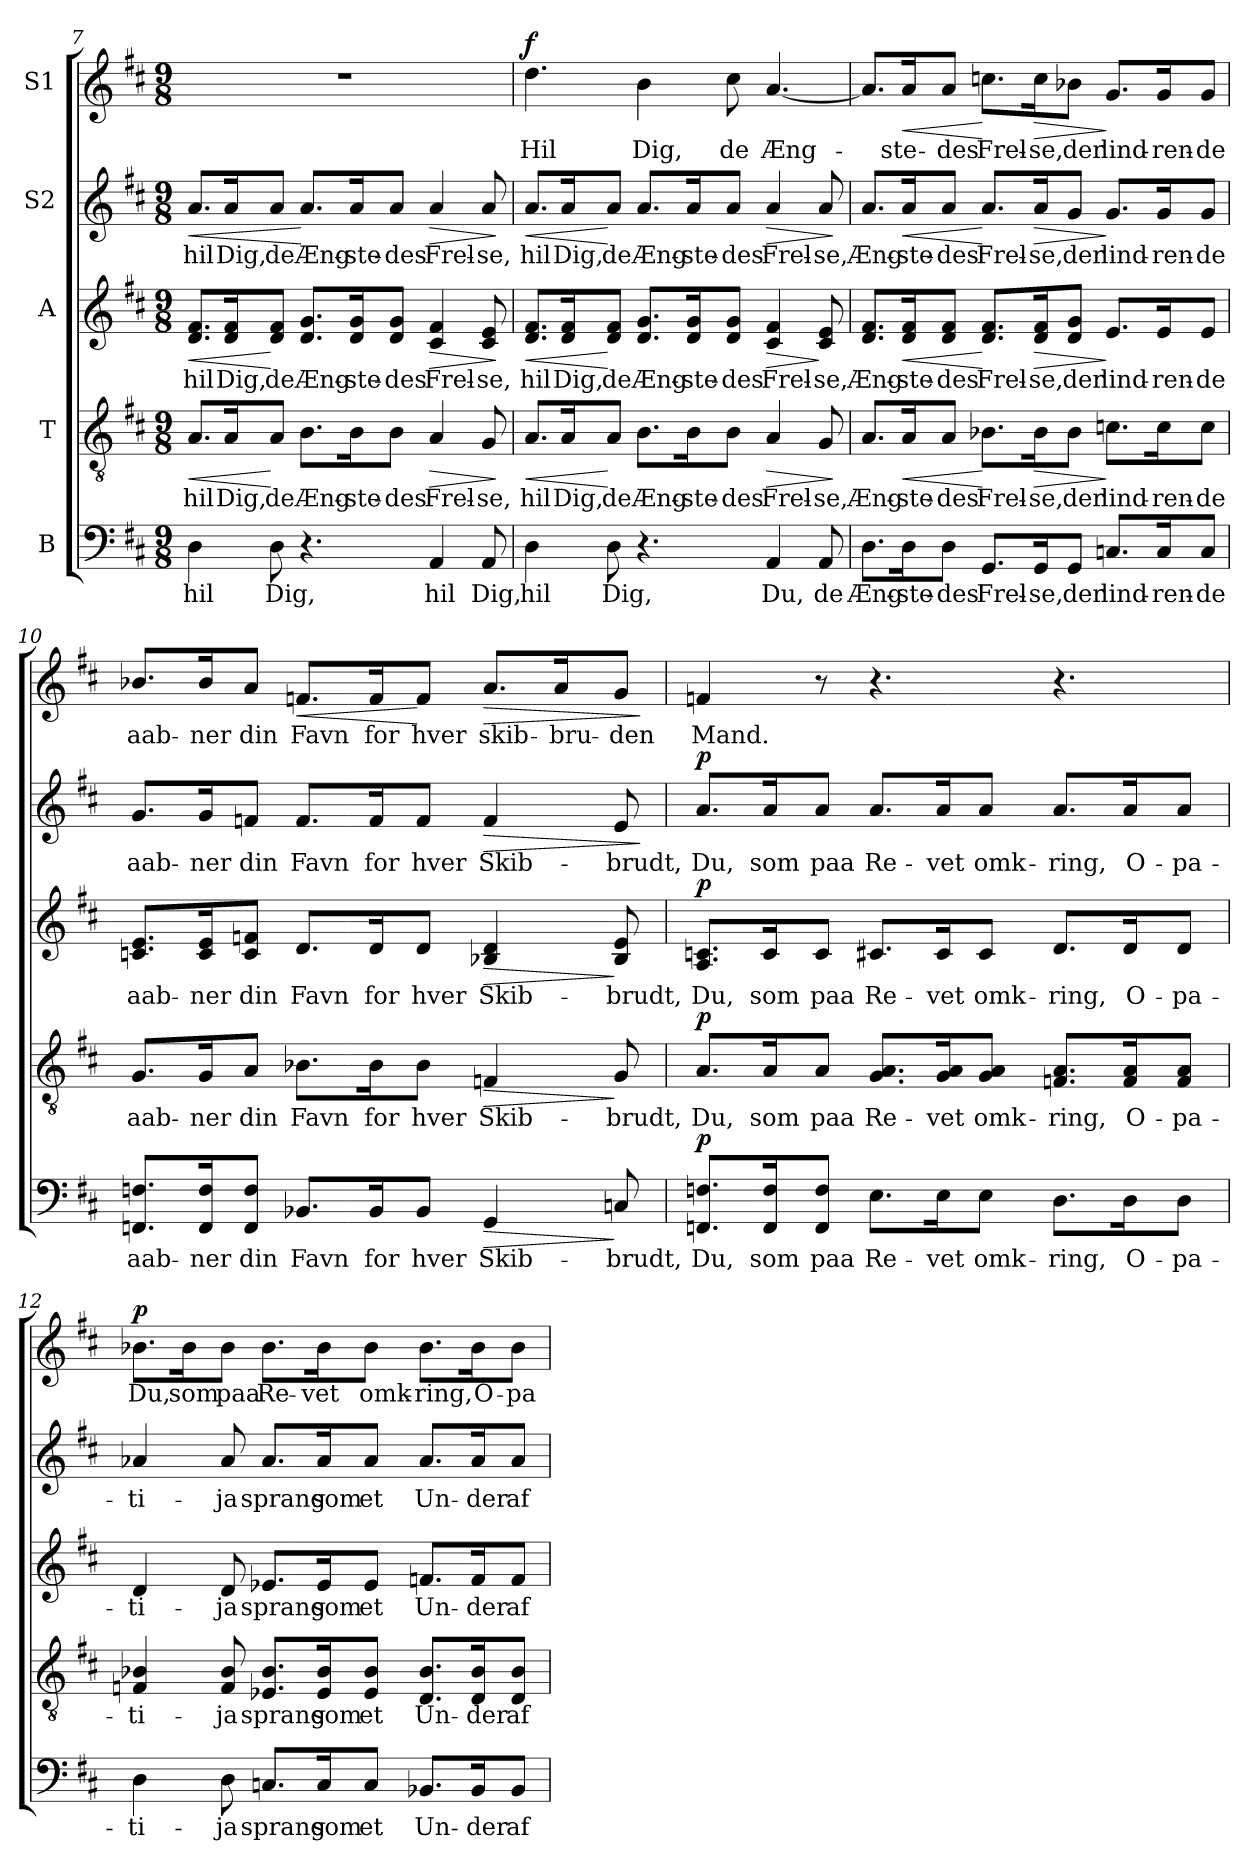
**kern	**text	**dynam	**kern	**text	**dynam	**kern	**text	**dynam	**kern	**text	**dynam	**kern	**text	**dynam
*part5	*part5	*part5	*part4	*part4	*part4	*part3	*part3	*part3	*part2	*part2	*part2	*part1	*part1	*part1
*staff5	*staff5	*staff5	*staff4	*staff4	*staff4	*staff3	*staff3	*staff3	*staff2	*staff2	*staff2	*staff1	*staff1	*staff1
*I"B	*	*	*I"T	*	*	*I"A	*	*	*I"S2	*	*	*I"S1	*	*
!!LO:LB:g=z
*clefF4	*	*	*clefGv2	*	*	*clefG2	*	*	*clefG2	*	*	*clefG2	*	*
*k[f#c#]	*	*	*k[f#c#]	*	*	*k[f#c#]	*	*	*k[f#c#]	*	*	*k[f#c#]	*	*
*D:	*	*	*D:	*	*	*D:	*	*	*D:	*	*	*D:	*	*
*M9/8	*	*	*M9/8	*	*	*M9/8	*	*	*M9/8	*	*	*M9/8	*	*
=7	=7	=7	=7	=7	=7	=7	=7	=7	=7	=7	=7	=7	=7	=7
!	!LO:LY:b	!	!	!LO:LY:b	!LO:HP:b	!	!LO:LY:b	!LO:HP:b	!	!LO:LY:b	!LO:HP:b	!	!	!
4D\	hil	.	8.A/L	hil	<	8.d/ 8.f#/L	hil	<	8.a/L	hil	<	8%9r	.	.
!	!	!	!	!LO:LY:b	!	!	!LO:LY:b	!	!	!LO:LY:b	!	!	!	!
.	.	.	16A/k	Dig,	.	16d/ 16f#/k	Dig,	.	16a/k	Dig,	.	.	.	.
!	!LO:LY:b	!	!	!LO:LY:b	!	!	!LO:LY:b	!	!	!LO:LY:b	!	!	!	!
8D\	Dig,	.	8A/J	de	[	8d/ 8f#/J	de	[	8a/J	de	.	.	.	.
!	!	!	!	!LO:LY:b	!	!	!LO:LY:b	!	!	!LO:LY:b	!	!	!	!
4.r	.	.	8.B\L	Æng-	.	8.d/ 8.g/L	Æng-	.	8.a/L	Æng-	[	.	.	.
!	!	!	!	!LO:LY:b	!	!	!LO:LY:b	!	!	!LO:LY:b	!	!	!	!
.	.	.	16B\k	-ste-	.	16d/ 16g/k	-ste-	.	16a/k	-ste-	.	.	.	.
!	!	!	!	!LO:LY:b	!	!	!LO:LY:b	!	!	!LO:LY:b	!	!	!	!
.	.	.	8B\J	-des	.	8d/ 8g/J	-des	.	8a/J	-des	.	.	.	.
!	!LO:LY:b	!	!	!LO:LY:b	!LO:HP:b	!	!LO:LY:b	!LO:HP:b	!	!LO:LY:b	!LO:HP:b	!	!	!
4AA/	hil	.	4A/	Frel-	>	4c#/ 4f#/	Frel-	>	4a/	Frel-	>	.	.	.
!	!LO:LY:b	!	!	!LO:LY:b	!	!	!LO:LY:b	!	!	!LO:LY:b	!	!	!	!
8AA/	Dig,	.	8G/	-se,	.	8c#/ 8e/	-se,	.	8a/	-se,	.	.	.	.
.	.	.	.	.	]	.	.	]	.	.	]	.	.	.
=8	=8	=8	=8	=8	=8	=8	=8	=8	=8	=8	=8	=8	=8	=8
!	!LO:LY:b	!	!	!LO:LY:b	!LO:HP:b	!	!LO:LY:b	!LO:HP:b	!	!LO:LY:b	!LO:HP:b	!	!LO:LY:b	!LO:DY:a
4D\	hil	.	8.A/L	hil	<	8.d/ 8.f#/L	hil	<	8.a/L	hil	<	4.dd\	Hil	f
!	!	!	!	!LO:LY:b	!	!	!LO:LY:b	!	!	!LO:LY:b	!	!	!	!
.	.	.	16A/k	Dig,	.	16d/ 16f#/k	Dig,	.	16a/k	Dig,	.	.	.	.
!	!LO:LY:b	!	!	!LO:LY:b	!	!	!LO:LY:b	!	!	!LO:LY:b	!	!	!	!
8D\	Dig,	.	8A/J	de	[	8d/ 8f#/J	de	[	8a/J	de	[	.	.	.
!	!	!	!	!LO:LY:b	!	!	!LO:LY:b	!	!	!LO:LY:b	!	!	!LO:LY:b	!
4.r	.	.	8.B\L	Æng-	.	8.d/ 8.g/L	Æng-	.	8.a/L	Æng-	.	4b\	Dig,	.
!	!	!	!	!LO:LY:b	!	!	!LO:LY:b	!	!	!LO:LY:b	!	!	!	!
.	.	.	16B\k	-ste-	.	16d/ 16g/k	-ste-	.	16a/k	-ste-	.	.	.	.
!	!	!	!	!LO:LY:b	!	!	!LO:LY:b	!	!	!LO:LY:b	!	!	!LO:LY:b	!
.	.	.	8B\J	-des	.	8d/ 8g/J	-des	.	8a/J	-des	.	8cc#\	de	.
!	!LO:LY:b	!	!	!LO:LY:b	!LO:HP:b	!	!LO:LY:b	!LO:HP:b	!	!LO:LY:b	!LO:HP:b	!	!LO:LY:b	!
4AA/	Du,	.	4A/	Frel-	>	4c#/ 4f#/	Frel-	>	4a/	Frel-	>	[4.a/	Æng-	.
!	!LO:LY:b	!	!	!LO:LY:b	!	!	!LO:LY:b	!	!	!LO:LY:b	!	!	!	!
8AA/	de	.	8G/	-se,	.	8c#/ 8e/	-se,	]	8a/	-se,	.	.	.	.
.	.	.	.	.	]	.	.	.	.	.	]	.	.	.
=9	=9	=9	=9	=9	=9	=9	=9	=9	=9	=9	=9	=9	=9	=9
!	!LO:LY:b	!	!	!LO:LY:b	!	!	!LO:LY:b	!	!	!LO:LY:b	!	!	!	!
8.D\L	Æng-	.	8.A/L	Æng-	.	8.d/ 8.f#/L	Æng-	.	8.a/L	Æng-	.	8.a/L]	.	.
!	!LO:LY:b	!	!	!LO:LY:b	!LO:HP:b	!	!LO:LY:b	!LO:HP:b	!	!LO:LY:b	!LO:HP:b	!	!LO:LY:b	!LO:HP:b
16D\k	-ste-	.	16A/k	-ste-	<	16d/ 16f#/k	-ste-	<	16a/k	-ste-	<	16a/k	-ste-	<
!	!LO:LY:b	!	!	!LO:LY:b	!	!	!LO:LY:b	!	!	!LO:LY:b	!	!	!LO:LY:b	!
8D\J	-des	.	8A/J	-des	.	8d/ 8f#/J	-des	.	8a/J	-des	.	8a/J	-des	.
!	!LO:LY:b	!	!	!LO:LY:b	!	!	!LO:LY:b	!	!	!LO:LY:b	!	!	!LO:LY:b	!
8.GG/L	Frel-	.	8.B-X\L	Frel-	[	8.d/ 8.f#/L	Frel-	[	8.a/L	Frel-	[	8.ccn\L	Frel-	[
!	!LO:LY:b	!	!	!LO:LY:b	!LO:HP:b	!	!LO:LY:b	!LO:HP:b	!	!LO:LY:b	!LO:HP:b	!	!LO:LY:b	!LO:HP:b
16GG/k	-se,	.	16B-\k	-se,	>	16d/ 16f#/k	-se,	>	16a/k	-se,	>	16cc\k	-se,	>
!	!LO:LY:b	!	!	!LO:LY:b	!	!	!LO:LY:b	!	!	!LO:LY:b	!	!	!LO:LY:b	!
8GG/J	der	.	8B-\J	der	.	8d/ 8g/J	der	.	8g/J	der	.	8b-X\J	der	.
!	!LO:LY:b	!	!	!LO:LY:b	!	!	!LO:LY:b	!	!	!LO:LY:b	!	!	!LO:LY:b	!
8.Cn/L	lind-	.	8.cn\L	lind-	]	8.e/L	lind-	]	8.g/L	lind-	]	8.g/L	lind-	]
!	!LO:LY:b	!	!	!LO:LY:b	!	!	!LO:LY:b	!	!	!LO:LY:b	!	!	!LO:LY:b	!
16C/k	-ren-	.	16c\k	-ren-	.	16e/k	-ren-	.	16g/k	-ren-	.	16g/k	-ren-	.
!	!LO:LY:b	!	!	!LO:LY:b	!	!	!LO:LY:b	!	!	!LO:LY:b	!	!	!LO:LY:b	!
8C/J	-de	.	8c\J	-de	.	8e/J	-de	.	8g/J	-de	.	8g/J	-de	.
!!LO:PB:g=z
=10	=10	=10	=10	=10	=10	=10	=10	=10	=10	=10	=10	=10	=10	=10
!	!LO:LY:b	!	!	!LO:LY:b	!	!	!LO:LY:b	!	!	!LO:LY:b	!	!	!LO:LY:b	!
8.FFn/ 8.Fn/L	aab-	.	8.G/L	aab-	.	8.cn/ 8.e/L	aab-	.	8.g/L	aab-	.	8.b-X/L	aab-	.
!	!LO:LY:b	!	!	!LO:LY:b	!	!	!LO:LY:b	!	!	!LO:LY:b	!	!	!LO:LY:b	!
16FF/ 16F/k	-ner	.	16G/k	-ner	.	16c/ 16e/k	-ner	.	16g/k	-ner	.	16b-/k	-ner	.
!	!LO:LY:b	!	!	!LO:LY:b	!	!	!LO:LY:b	!	!	!LO:LY:b	!	!	!LO:LY:b	!
8FF/ 8F/J	din	.	8A/J	din	.	8c/ 8fn/J	din	.	8fn/J	din	.	8a/J	din	.
!	!LO:LY:b	!	!	!LO:LY:b	!	!	!LO:LY:b	!	!	!LO:LY:b	!	!	!LO:LY:b	!LO:HP:b
8.BB-X/L	Favn	.	8.B-X\L	Favn	.	8.d/L	Favn	.	8.f/L	Favn	.	8.fn/L	Favn	<
!	!LO:LY:b	!	!	!LO:LY:b	!	!	!LO:LY:b	!	!	!LO:LY:b	!	!	!LO:LY:b	!
16BB-/k	for	.	16B-\k	for	.	16d/k	for	.	16f/k	for	.	16f/k	for	.
!	!LO:LY:b	!	!	!LO:LY:b	!	!	!LO:LY:b	!	!	!LO:LY:b	!	!	!LO:LY:b	!
8BB-/J	hver	.	8B-\J	hver	.	8d/J	hver	.	8f/J	hver	.	8f/J	hver	[
!	!LO:LY:b	!LO:HP:b	!	!LO:LY:b	!LO:HP:b	!	!LO:LY:b	!LO:HP:b	!	!LO:LY:b	!LO:HP:b	!	!LO:LY:b	!LO:HP:b
4GG/	Skib-	>	4Fn/	Skib-	>	4B-X/ 4d/	Skib-	>	4f/	Skib-	>	8.a/L	skib-	>
!	!	!	!	!	!	!	!	!	!	!	!	!	!LO:LY:b	!
.	.	.	.	.	.	.	.	.	.	.	.	16a/k	-bru-	.
!	!LO:LY:b	!	!	!LO:LY:b	!	!	!LO:LY:b	!	!	!LO:LY:b	!	!	!LO:LY:b	!
8Cn/	-brudt,	]	8G/	-brudt,	]	8B-/ 8e/	-brudt,	]	8e/	-brudt,	.	8g/J	-den	.
.	.	.	.	.	.	.	.	.	.	.	]	.	.	]
=11	=11	=11	=11	=11	=11	=11	=11	=11	=11	=11	=11	=11	=11	=11
!	!LO:LY:b	!LO:DY:b	!	!LO:LY:b	!LO:DY:a	!	!LO:LY:b	!LO:DY:a	!	!LO:LY:b	!LO:DY:a	!	!LO:LY:b	!
8.FFn/ 8.Fn/L	Du,	p	8.A/L	Du,	p	8.A/ 8.cn/L	Du,	p	8.a/L	Du,	p	4fn/	Mand.	.
!	!LO:LY:b	!	!	!LO:LY:b	!	!	!LO:LY:b	!	!	!LO:LY:b	!	!	!	!
16FF/ 16F/k	som	.	16A/k	som	.	16c/k	som	.	16a/k	som	.	.	.	.
!	!LO:LY:b	!	!	!LO:LY:b	!	!	!LO:LY:b	!	!	!LO:LY:b	!	!	!	!
8FF/ 8F/J	paa	.	8A/J	paa	.	8c/J	paa	.	8a/J	paa	.	8r	.	.
!	!LO:LY:b	!	!	!LO:LY:b	!	!	!LO:LY:b	!	!	!LO:LY:b	!	!	!	!
8.E\L	Re-	.	8.G/ 8.A/L	Re-	.	8.c#X/L	Re-	.	8.a/L	Re-	.	4.r	.	.
!	!LO:LY:b	!	!	!LO:LY:b	!	!	!LO:LY:b	!	!	!LO:LY:b	!	!	!	!
16E\k	-vet	.	16G/ 16A/k	-vet	.	16c#/k	-vet	.	16a/k	-vet	.	.	.	.
!	!LO:LY:b	!	!	!LO:LY:b	!	!	!LO:LY:b	!	!	!LO:LY:b	!	!	!	!
8E\J	omk-	.	8G/ 8A/J	omk-	.	8c#/J	omk-	.	8a/J	omk-	.	.	.	.
!	!LO:LY:b	!	!	!LO:LY:b	!	!	!LO:LY:b	!	!	!LO:LY:b	!	!	!	!
8.D\L	-ring,	.	8.Fn/ 8.A/L	-ring,	.	8.d/L	-ring,	.	8.a/L	-ring,	.	4.r	.	.
!	!LO:LY:b	!	!	!LO:LY:b	!	!	!LO:LY:b	!	!	!LO:LY:b	!	!	!	!
16D\k	O-	.	16F/ 16A/k	O-	.	16d/k	O-	.	16a/k	O-	.	.	.	.
!	!LO:LY:b	!	!	!LO:LY:b	!	!	!LO:LY:b	!	!	!LO:LY:b	!	!	!	!
8D\J	-pa-	.	8F/ 8A/J	-pa-	.	8d/J	-pa-	.	8a/J	-pa-	.	.	.	.
=12	=12	=12	=12	=12	=12	=12	=12	=12	=12	=12	=12	=12	=12	=12
!	!LO:LY:b	!	!	!LO:LY:b	!	!	!LO:LY:b	!	!	!LO:LY:b	!	!	!LO:LY:b	!LO:DY:a
4D\	-ti-	.	4Fn/ 4B-X/	-ti-	.	4d/	-ti-	.	4a-X/	-ti-	.	8.b-X\L	Du,	p
!	!	!	!	!	!	!	!	!	!	!	!	!	!LO:LY:b	!
.	.	.	.	.	.	.	.	.	.	.	.	16b-\k	som	.
!	!LO:LY:b	!	!	!LO:LY:b	!	!	!LO:LY:b	!	!	!LO:LY:b	!	!	!LO:LY:b	!
8D\	-ja	.	8F/ 8B-/	-ja	.	8d/	-ja	.	8a-/	-ja	.	8b-\J	paa	.
!	!LO:LY:b	!	!	!LO:LY:b	!	!	!LO:LY:b	!	!	!LO:LY:b	!	!	!LO:LY:b	!
8.Cn/L	sprang	.	8.E-X/ 8.B-/L	sprang	.	8.e-X/L	sprang	.	8.a-/L	sprang	.	8.b-\L	Re-	.
!	!LO:LY:b	!	!	!LO:LY:b	!	!	!LO:LY:b	!	!	!LO:LY:b	!	!	!LO:LY:b	!
16C/k	som	.	16E-/ 16B-/k	som	.	16e-/k	som	.	16a-/k	som	.	16b-\k	-vet	.
!	!LO:LY:b	!	!	!LO:LY:b	!	!	!LO:LY:b	!	!	!LO:LY:b	!	!	!LO:LY:b	!
8C/J	et	.	8E-/ 8B-/J	et	.	8e-/J	et	.	8a-/J	et	.	8b-\J	omk-	.
!	!LO:LY:b	!	!	!LO:LY:b	!	!	!LO:LY:b	!	!	!LO:LY:b	!	!	!LO:LY:b	!
8.BB-X/L	Un-	.	8.D/ 8.B-/L	Un-	.	8.fn/L	Un-	.	8.a-/L	Un-	.	8.b-\L	-ring,	.
!	!LO:LY:b	!	!	!LO:LY:b	!	!	!LO:LY:b	!	!	!LO:LY:b	!	!	!LO:LY:b	!
16BB-/k	-der	.	16D/ 16B-/k	-der	.	16f/k	-der	.	16a-/k	-der	.	16b-\k	O-	.
!	!LO:LY:b	!	!	!LO:LY:b	!	!	!LO:LY:b	!	!	!LO:LY:b	!	!	!LO:LY:b	!
8BB-/J	af	.	8D/ 8B-/J	af	.	8f/J	af	.	8a-/J	af	.	8b-\J	-pa-	.
=	=	=	=	=	=	=	=	=	=	=	=	=	=	=
*-	*-	*-	*-	*-	*-	*-	*-	*-	*-	*-	*-	*-	*-	*-
